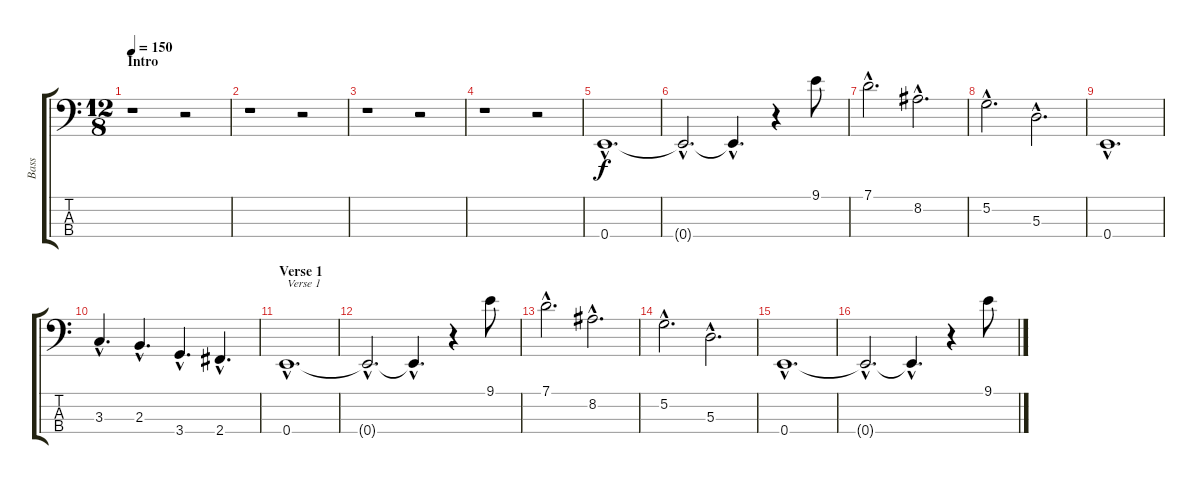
\track ("Bass" "Bass") {instrument electricbassfinger}
\staff {score tabs}
\tuning (G2 D2 A1 E1) {hide}
\ts (12 8)
\section ("" "Intro")
\tempo 150
\clef f4
\ks c
r.1{dy f instrument electricbassfinger} r.2 |
r.1 r.2 |
r.1 r.2 |
r.1 r.2 |
0.4{hac}.1{d} |
0.4{hac t}.2{d} 0.4{hac t}.4{d} r.4 9.1.8 |
7.1{hac}.2{d} 8.2{hac}.2{d} |
5.2{hac}.2{d} 5.3{hac}.2{d} |
0.4{hac}.1{d} |
3.3{hac}.4{d} 2.3{hac}.4{d} 3.4{hac}.4{d} 2.4{hac}.4{d} |
\section ("" "Verse 1")
0.4{hac}.1{d txt "Verse 1"} |
0.4{hac t}.2{d} 0.4{hac t}.4{d} r.4 9.1.8 |
7.1{hac}.2{d} 8.2{hac}.2{d} |
5.2{hac}.2{d} 5.3{hac}.2{d} |
0.4{hac}.1{d} |
0.4{hac t}.2{d} 0.4{hac t}.4{d} r.4 9.1.8
